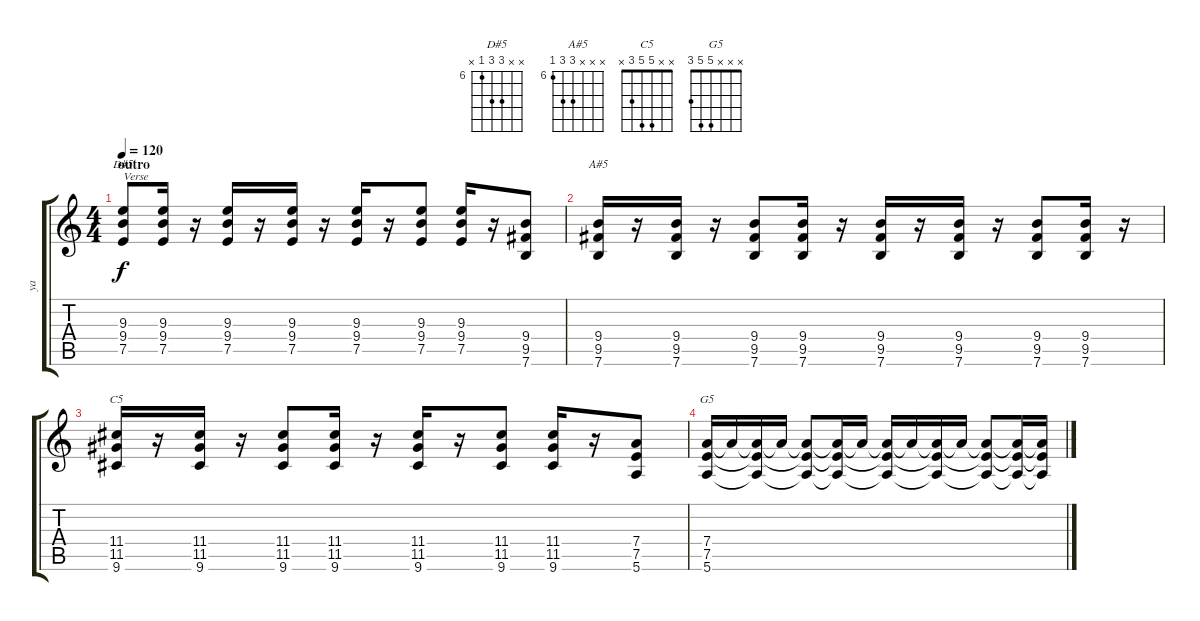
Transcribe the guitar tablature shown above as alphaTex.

\track ("ya" "ya") {instrument overdrivenguitar}
\staff {score tabs}
\tuning (E4 B3 G3 D3 A2 E2) {hide}
\chord ("D#5" x x 8 8 6 x) {firstfret 6}
\chord ("A#5" x x x 8 8 6) {firstfret 6}
\chord ("C5" x x 5 5 3 x)
\chord ("G5" x x x 5 5 3)
\ts (4 4)
\section ("" "outro")
\tempo 120
\clef g2
\ks c
(9.3 9.4 7.5).8{ch "D#5" txt "Verse" dy f} (9.3 9.4 7.5).16 r.16 (9.3 9.4 7.5).16 r.16 (9.3 9.4 7.5).16 r.16 (9.3 9.4 7.5).16 r.16 (9.3 9.4 7.5).8 (9.3 9.4 7.5).16 r.16 (9.4 9.5 7.6).8 |
(9.4 9.5 7.6).16{ch "A#5"} r.16 (9.4 9.5 7.6).16 r.16 (9.4 9.5 7.6).8 (9.4 9.5 7.6).16 r.16 (9.4 9.5 7.6).16 r.16 (9.4 9.5 7.6).16 r.16 (9.4 9.5 7.6).8 (9.4 9.5 7.6).16 r.16 |
(11.4 11.5 9.6).16{ch "C5"} r.16 (11.4 11.5 9.6).16 r.16 (11.4 11.5 9.6).8 (11.4 11.5 9.6).16 r.16 (11.4 11.5 9.6).16 r.16 (11.4 11.5 9.6).8 (11.4 11.5 9.6).16 r.16 (7.4 7.5 5.6).8 |
(7.4 7.5 5.6).16{ch "G5"} 7.4{t}.16 (7.4{t} 7.5{t} 5.6{t}).16 7.4{t}.16 (7.4{t} 7.5{t} 5.6{t}).8 (7.4{t} 7.5{t} 5.6{t}).16 7.4{t}.16 (7.4{t} 7.5{t} 5.6{t}).16 7.4{t}.16 (7.4{t} 7.5{t} 5.6{t}).16 7.4{t}.16 (7.4{t} 7.5{t} 5.6{t}).8 (7.4{t} 7.5{t} 5.6{t}).16 (7.4{t} 7.5{t} 5.6{t}).16
